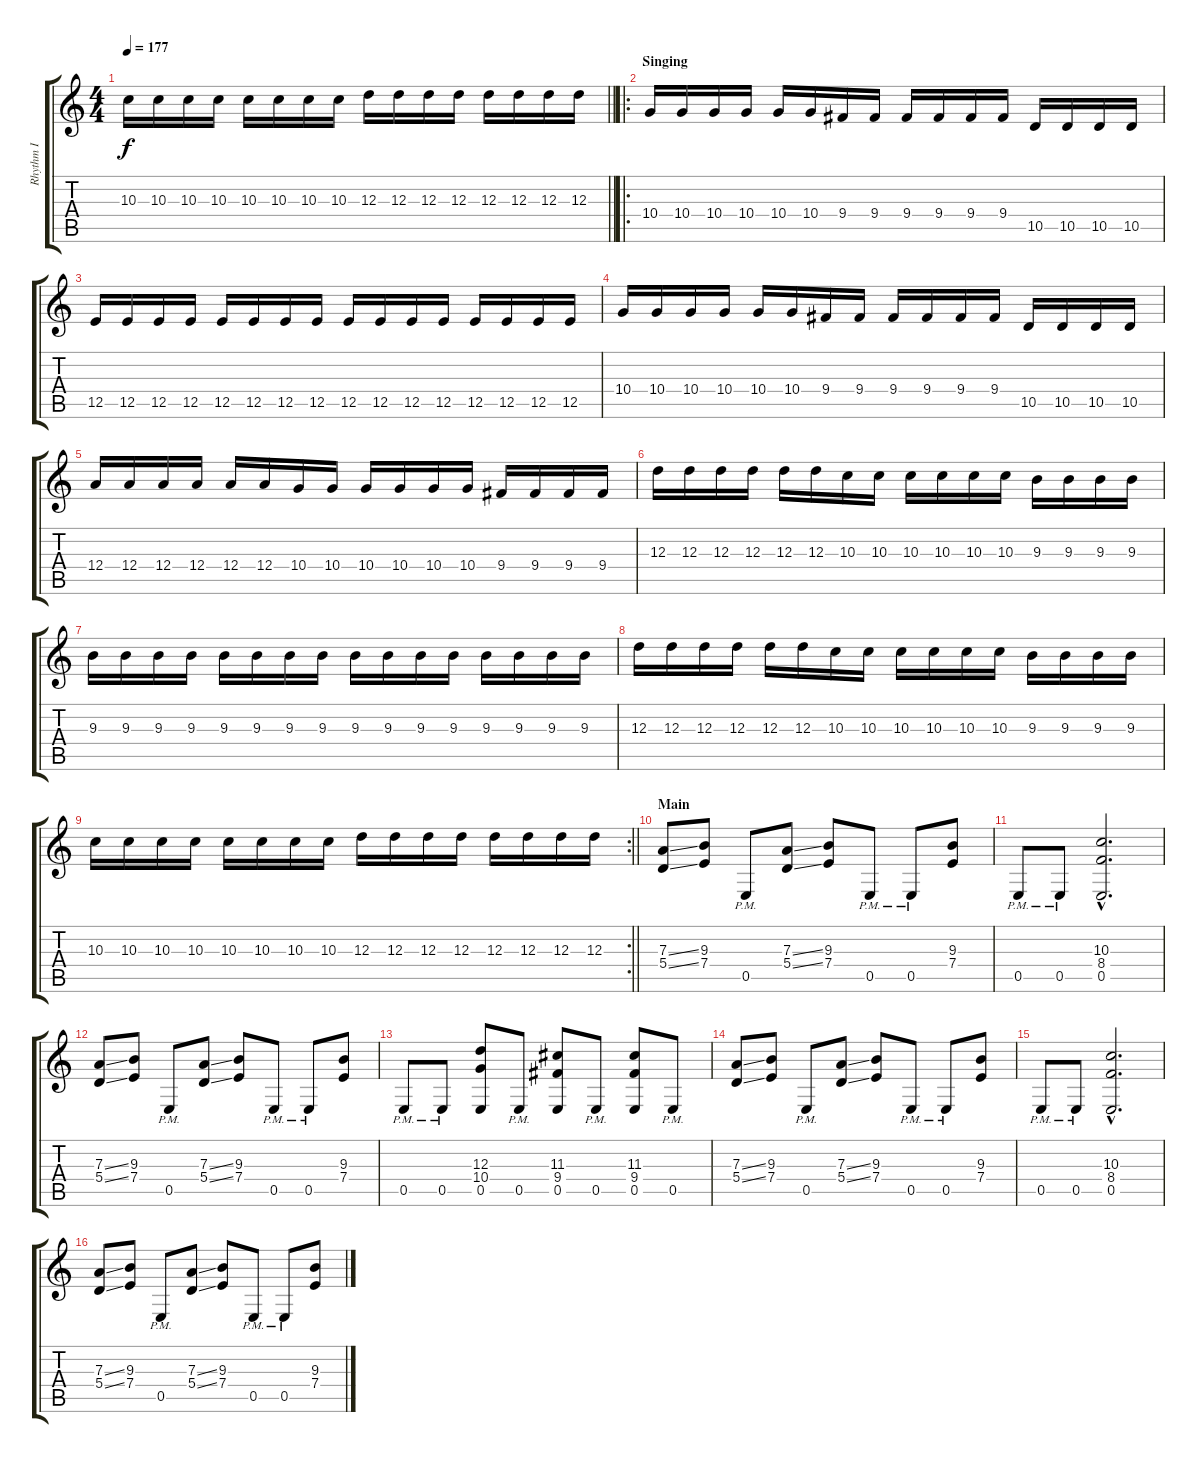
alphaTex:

\track ("Rhythm I" "Rhythm I") {instrument distortionguitar}
\staff {score tabs}
\tuning (B3 Gb3 D3 A2 E2 B1) {hide}
\ts (4 4)
\tempo 177
\clef g2
\barLineRight lightlight
\ks c
10.3.16{dy f} 10.3.16 10.3.16 10.3.16 10.3.16 10.3.16 10.3.16 10.3.16 12.3.16 12.3.16 12.3.16 12.3.16 12.3.16 12.3.16 12.3.16 12.3.16 |
\ro
\section ("" "Singing")
10.4.16{volume 16} 10.4.16 10.4.16 10.4.16 10.4.16 10.4.16 9.4.16 9.4.16 9.4.16 9.4.16 9.4.16 9.4.16 10.5.16 10.5.16 10.5.16 10.5.16 |
12.5.16 12.5.16 12.5.16 12.5.16 12.5.16 12.5.16 12.5.16 12.5.16 12.5.16 12.5.16 12.5.16 12.5.16 12.5.16 12.5.16 12.5.16 12.5.16 |
10.4.16 10.4.16 10.4.16 10.4.16 10.4.16 10.4.16 9.4.16 9.4.16 9.4.16 9.4.16 9.4.16 9.4.16 10.5.16 10.5.16 10.5.16 10.5.16 |
12.4.16 12.4.16 12.4.16 12.4.16 12.4.16 12.4.16 10.4.16 10.4.16 10.4.16 10.4.16 10.4.16 10.4.16 9.4.16 9.4.16 9.4.16 9.4.16 |
12.3.16{volume 12} 12.3.16 12.3.16 12.3.16 12.3.16 12.3.16 10.3.16 10.3.16 10.3.16 10.3.16 10.3.16 10.3.16 9.3.16 9.3.16 9.3.16 9.3.16 |
9.3.16 9.3.16 9.3.16 9.3.16 9.3.16 9.3.16 9.3.16 9.3.16 9.3.16 9.3.16 9.3.16 9.3.16 9.3.16 9.3.16 9.3.16 9.3.16 |
12.3.16 12.3.16 12.3.16 12.3.16 12.3.16 12.3.16 10.3.16 10.3.16 10.3.16 10.3.16 10.3.16 10.3.16 9.3.16 9.3.16 9.3.16 9.3.16 |
\rc 2
\barLineRight lightlight
10.3.16 10.3.16 10.3.16 10.3.16 10.3.16 10.3.16 10.3.16 10.3.16 12.3.16 12.3.16 12.3.16 12.3.16 12.3.16 12.3.16 12.3.16 12.3.16 |
\section ("" "Main")
(7.3{ss} 5.4{ss}).8 (9.3 7.4).8 0.5{pm}.8 (7.3{ss} 5.4{ss}).8 (9.3 7.4).8 0.5{pm}.8 0.5{pm}.8 (9.3 7.4).8 |
0.5{pm}.8 0.5{pm}.8 (10.3{hac} 8.4{hac} 0.5{hac}).2{d} |
(7.3{ss} 5.4{ss}).8 (9.3 7.4).8 0.5{pm}.8 (7.3{ss} 5.4{ss}).8 (9.3 7.4).8 0.5{pm}.8 0.5{pm}.8 (9.3 7.4).8 |
0.5{pm}.8 0.5{pm}.8 (12.3 10.4 0.5).8 0.5{pm}.8 (11.3 9.4 0.5).8 0.5{pm}.8 (11.3 9.4 0.5).8 0.5{pm}.8 |
(7.3{ss} 5.4{ss}).8 (9.3 7.4).8 0.5{pm}.8 (7.3{ss} 5.4{ss}).8 (9.3 7.4).8 0.5{pm}.8 0.5{pm}.8 (9.3 7.4).8 |
0.5{pm}.8 0.5{pm}.8 (10.3{hac} 8.4{hac} 0.5{hac}).2{d} |
(7.3{ss} 5.4{ss}).8 (9.3 7.4).8 0.5{pm}.8 (7.3{ss} 5.4{ss}).8 (9.3 7.4).8 0.5{pm}.8 0.5{pm}.8 (9.3 7.4).8
